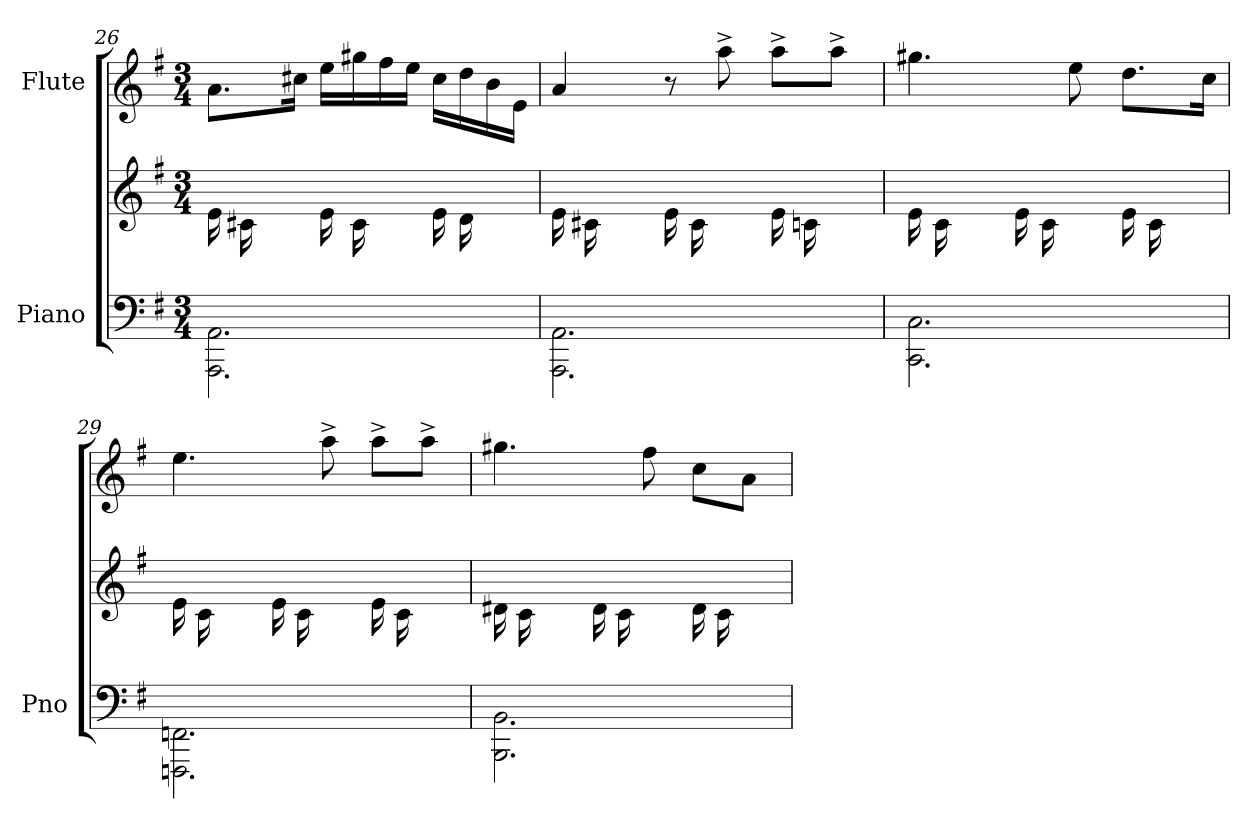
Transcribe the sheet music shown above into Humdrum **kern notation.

**kern	**kern	**kern
*part2	*part2	*part1
*staff3	*staff2	*staff1
*I"Piano	*	*I"Flute
*I'Pno	*	*
*clefF4	*clefG2	*clefG2
*k[f#]	*k[f#]	*k[f#]
*G:	*G:	*G:
*M3/4	*M3/4	*M3/4
=26	=26	=26
*^	*	*
8ryy	2.AAA\ 2.AA\	16e\LL	8.a\L
.	.	16c#X\	.
16A/	.	8ryy	.
16E/JJ	.	.	16cc#X\Jk
8ryy	.	16e\LL	16ee\LL
.	.	16c#\	16gg#X\
16A/	.	8ryy	16ff#\
16E/JJ	.	.	16ee\JJ
8ryy	.	16e\LL	16cc#\LL
.	.	16d\	16dd\
16G#X/	.	8ryy	16b\
16E/JJ	.	.	16e\JJ
!!LO:LB:g=z
=27	=27	=27	=27
8ryy	2.AAA\ 2.AA\	16e\LL	4a/
.	.	16c#X\	.
16A/	.	8ryy	.
16E/JJ	.	.	.
8ryy	.	16e\LL	8r
.	.	16c#\	.
16A/	.	8ryy	8aa^\
16E/JJ	.	.	.
8ryy	.	16e\LL	8aa^\L
.	.	16cn\	.
16A/	.	8ryy	8aa^\J
16E/JJ	.	.	.
=28	=28	=28	=28
8ryy	2.CC\ 2.C\	16e\LL	4.gg#X\
.	.	16c\	.
16G#X/	.	8ryy	.
16E/JJ	.	.	.
8ryy	.	16e\LL	.
.	.	16c\	.
16G#/	.	8ryy	8ee\
16E/JJ	.	.	.
8ryy	.	16e\LL	8.dd\L
.	.	16c\	.
16G#/	.	8ryy	.
16E/JJ	.	.	16cc\Jk
=29	=29	=29	=29
8ryy	2.FFFn\ 2.FFn\	16e\LL	4.ee\
.	.	16c\	.
16A/	.	8ryy	.
16E/JJ	.	.	.
8ryy	.	16e\LL	.
.	.	16c\	.
16A/	.	8ryy	8aa^\
16E/JJ	.	.	.
8ryy	.	16e\LL	8aa^\L
.	.	16c\	.
16A/	.	8ryy	8aa^\J
16E/JJ	.	.	.
!!LO:LB:g=z
=30	=30	=30	=30
8ryy	2.BBB\ 2.BB\	16d#X\LL	4.gg#X\
.	.	16c\	.
16A/	.	8ryy	.
16D#X/JJ	.	.	.
8ryy	.	16d#\LL	.
.	.	16c\	.
16A/	.	8ryy	8ff#\
16D#/JJ	.	.	.
8ryy	.	16d#\LL	8cc\L
.	.	16c\	.
16A/	.	8ryy	8a\J
16D#/JJ	.	.	.
*v	*v	*	*
=	=	=
*-	*-	*-
